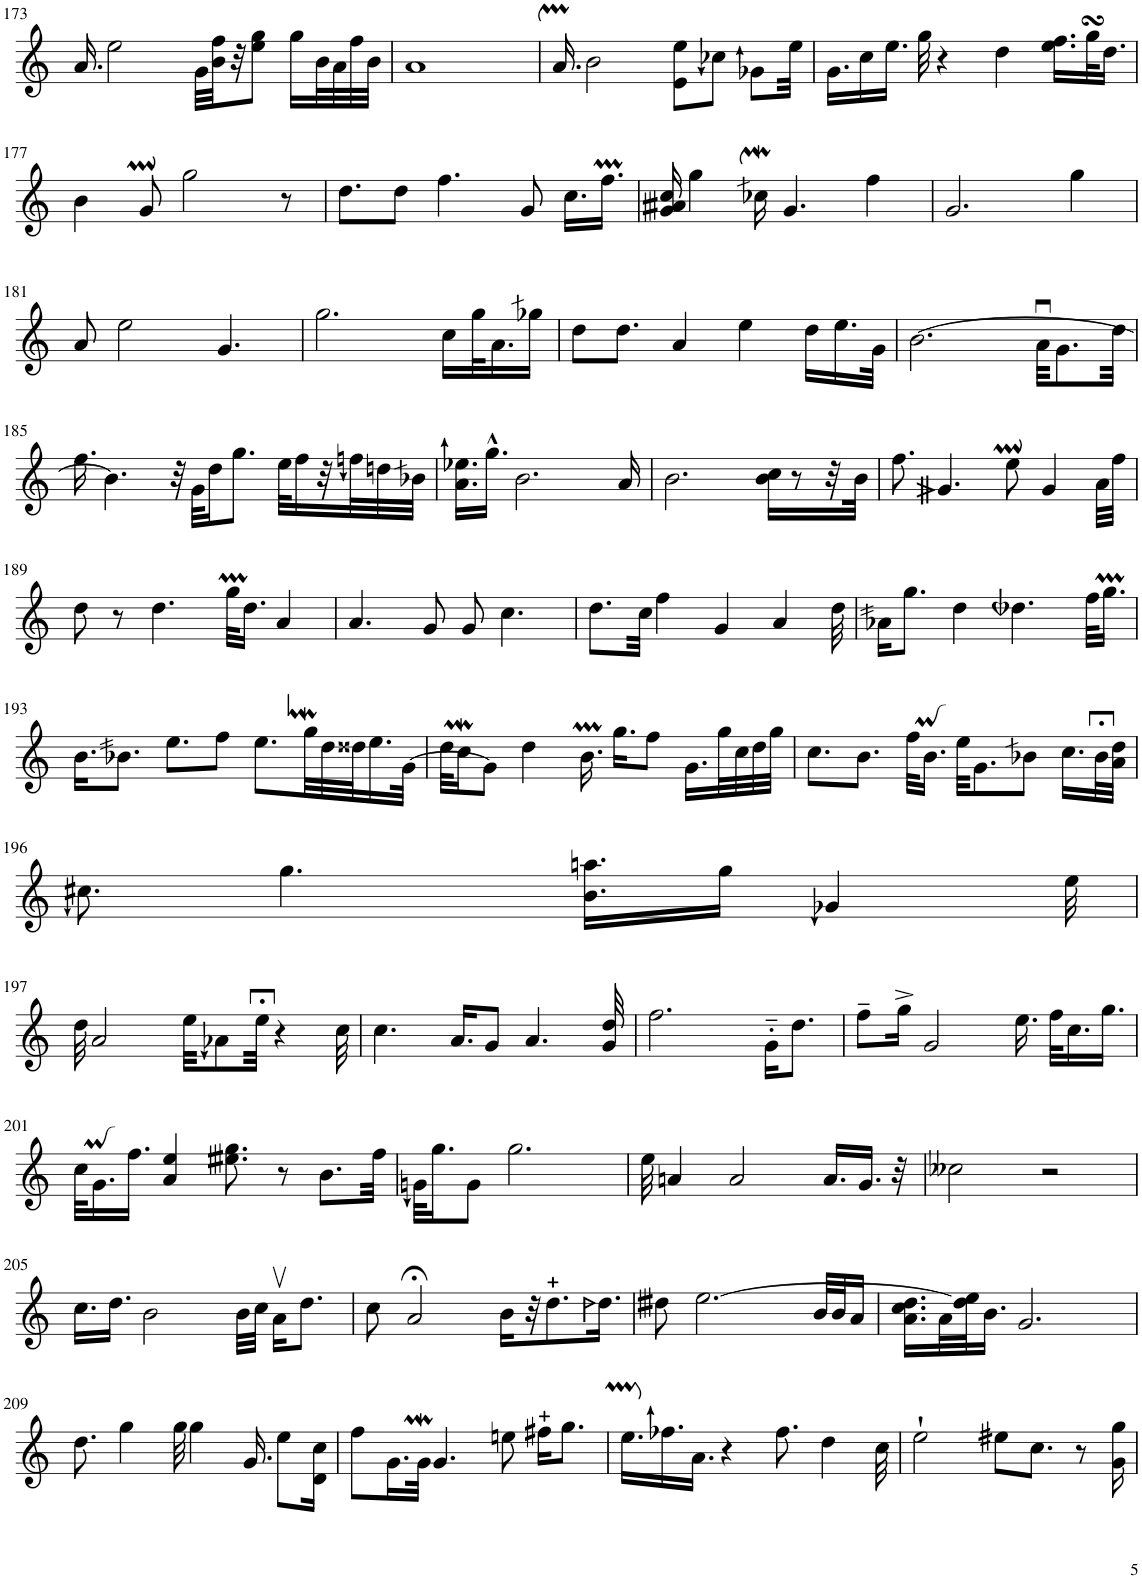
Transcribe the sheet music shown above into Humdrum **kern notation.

**kern
*part1
*staff1
*I"Piano
*I'Pno
!!LO:PB:g=z
*clefG2
*k[]
*M4/4
=173
16.a/
2ee\
32g\LLL
32b\ 32ff\
32r
8ee\ 8gg\J
16gg\LL
32b\L
32a\
32ff\
32b\JJJ
=174
1a
=175
16.aM/
2b\
8e\ 8ee\L
8ccn\J
8gn\L
32ee\Jkk
=176
16.g\LL
16cc\
16.ee\JJ
32gg\
4r
4dd\
16.ee\ 16.ff\LL
32ggsSSS\K
16.dd\JJ
!!LO:LB:g=z
=177
4b\
8gM/
2gg\
8r
=178
8.dd\L
8dd\J
4.ff\
8g/
16.cc\LL
16.ffM\JJ
=179
16g/ 16an/ 16cc/
4gg\
16ccnw\
4.g/
4ff\
=180
2.g/
4gg\
!!LO:LB:g=z
=181
8a/
2ee\
4.g/
=182
2.gg\
16cc\LL
32gg\K
16.a\
16ggn\JJ
=183
8dd\L
8.dd\J
4a/
4ee\
16dd\LL
16.ee\
32g\JJk
=184
[2.b\
32au\KKL
8.g\
32dd\Jkk
!!LO:LB:g=z
=185
16.ff\
4.b\]
32r
32g\KLL
16dd\J
8.gg\J
32ee\KLL
16ff\
32r
32ffn\
32ddn\
32bn\JJJ
=186
16.a\ 16.een\LL
16.gg^^\JJ
2.b\
16a/
=187
2.b\
16b\ 16cc\KL
8r
32r
32b\JJJ
=188
8.ff\
4.gn/
8eem\
4g/
32a\LLL
32ff\JJJ
!!LO:LB:g=z
=189
8dd\
8r
4.dd\
32ggM\KLL
16.dd\JJ
4a/
=190
4.a/
8g/
8g/
4.cc\
=191
8.dd\L
32cc\Jkk
4ff\
4g/
4a/
32dd\
=192
16an\KL
8.gg\J
4dd\
4.ddn\
32ff\KLL
16.ggM\JJ
!!LO:LB:g=z
=193
16.b\KL
8.bn\J
8.ee\L
8ff\J
8.ee\L
32ggW\LL
32dd\
32dd##X\J
16.ee\
[32g\JJk
=194
32dd\KLL
16ccw\J
8g\J]
4dd\
16.bm\
16.gg\KL
8ff\J
16.g\LL
32gg\L
32cc\
32dd\
32gg\JJJ
=195
8.cc\L
8.b\J
32ff\KLL
16.b\JJ
32ee\KKL
8.g\
8bn\J
16.cc\LL
32b;<\L
32a\ 32dd\JJJ
!!LO:LB:g=z
=196
8.ccn\
4.gg\
16.b\ 16.aan\LL
16gg\JJ
4gn/
32ee\
!!LO:LB:g=z
=197
32dd\
2a/
32ee\KKL
8an\
32ee;<\Jkk
4r
32cc\
=198
4.cc\
16.a/KL
8g/J
4.a/
32g/ 32dd/
=199
2.ff\
16g'~\KL
8.dd\J
=200
8ff~\L
16gg^\Jk
2g/
16.ee\
32ff\KLL
16.cc\
16.gg\JJ
!!LO:LB:g=z
=201
32cc\KLL
16.g\
16.ff\JJ
4a/ 4ee/
8.een\ 8.gg\
8r
8.b\L
32ff\Jkk
=202
32gn\KLL
16.gg\J
8g\J
2.gg\
=203
32ee\
4an/
2a/
16.a/LL
16.g/JJ
32r
=204
2cc--X\
2r
!!LO:LB:g=z
=205
16.cc\LL
16.dd\JJ
2b\
32b\LLL
32cc\JJJ
16av\KL
8.dd\J
=206
8cc\
2a;</
16b\LL
32r
8.dd\
16.ddn\Jk
=207
8ddn\
[2.ee\
32b/LLL
32b/J
16a/JJ
=208
16.a\ 16.cc\ 16.dd\LL
32a\L
32dd\ 32ee\]J
16.b\JJ
2.g/
!!LO:LB:g=z
=209
8.dd\
4gg\
32gg\
4gg\
16.g/
8ee\L
16d\ 16cc\Jk
=210
8ff\L
16.g\L
32gW\JJk
4.g/
8een\
16ff#X\KL
8.gg\J
=211
16.eem\LL
16.ffn\
16.a\JJ
4r
8.ff\
4dd\
32cc\
=212
2ee`\
8een\L
8.cc\J
8r
16g\ 16gg\
=
*-
